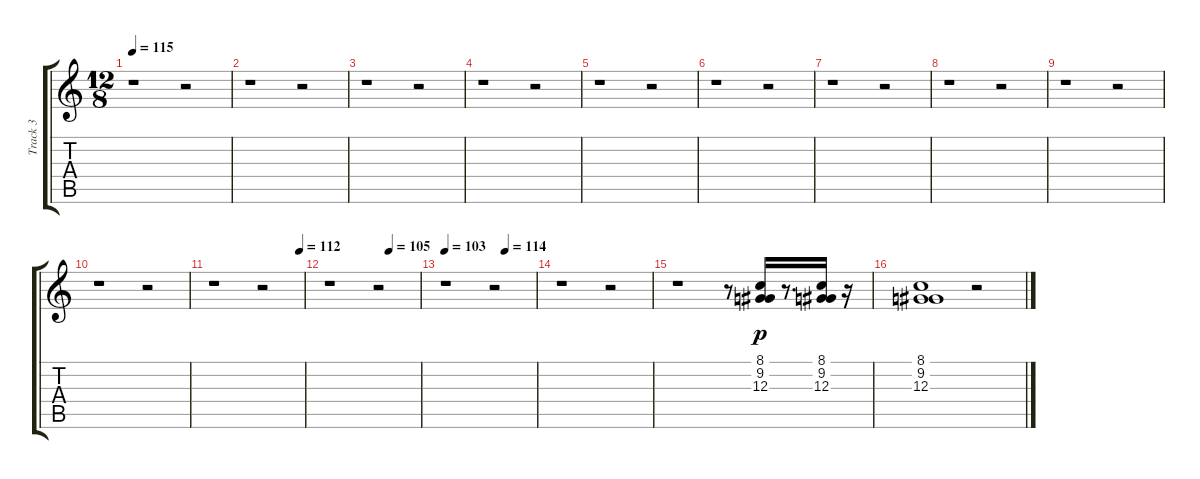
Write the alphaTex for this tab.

\track ("Track 3" "Track 3") {instrument electricpiano1}
\staff {score tabs}
\tuning (E4 B3 G3 D3 A2 E2) {hide}
\ts (12 8)
\tempo 115
\clef g2
\ks c
r.1{dy p} r.2 |
r.1 r.2 |
r.1 r.2 |
r.1 r.2 |
r.1 r.2 |
r.1 r.2 |
r.1 r.2 |
r.1 r.2 |
r.1 r.2 |
r.1 r.2 |
\tempo (112 0.9583333333333334)
r.1 r.2 |
\tempo (105 0.6666666666666666)
r.1 r.2 |
\tempo 103
\tempo (114 0.6666666666666666)
r.1 r.2 |
r.1 r.2 |
r.1 r.8 (8.1 9.2 12.3).16{instrument electricguitarmuted} r.8{d} (8.1 9.2 12.3).16 r.16 |
(8.1 9.2 12.3).1 r.2
